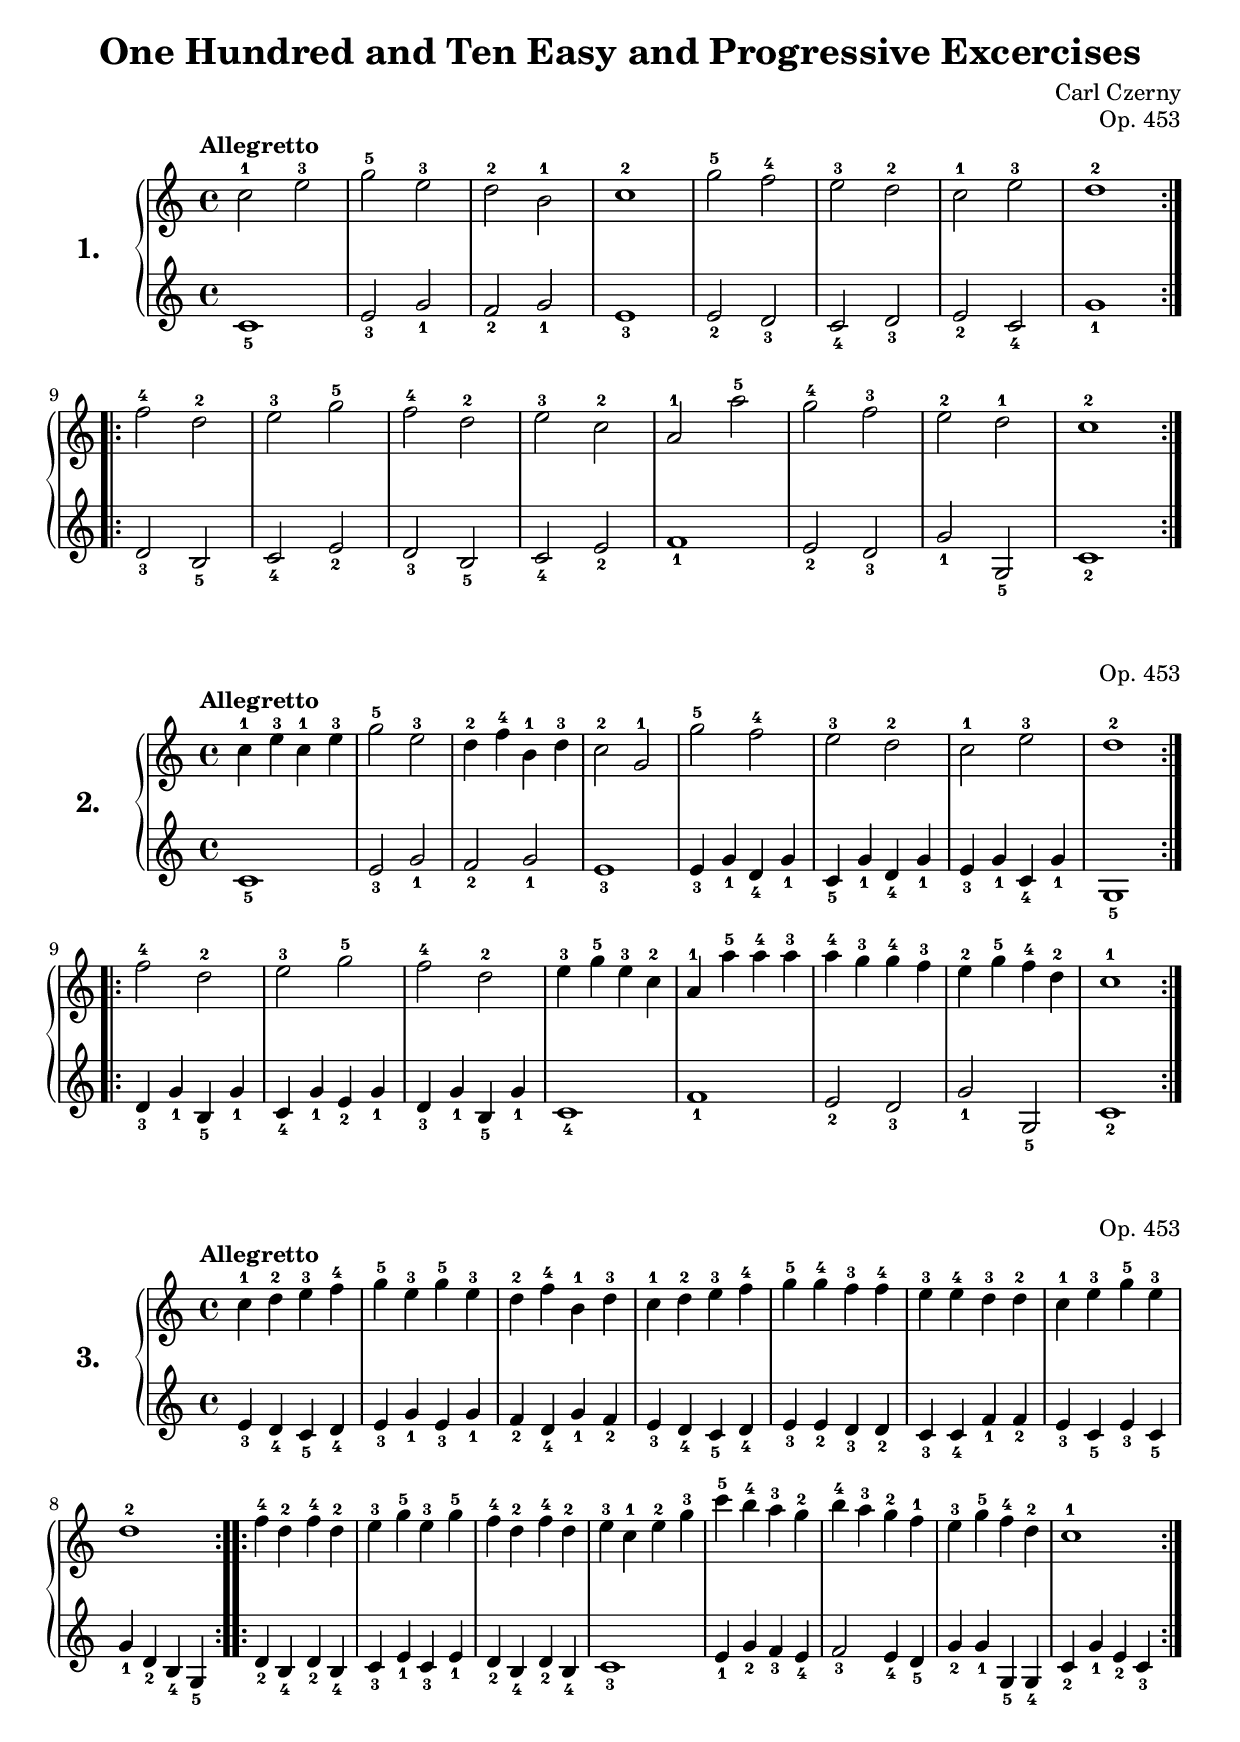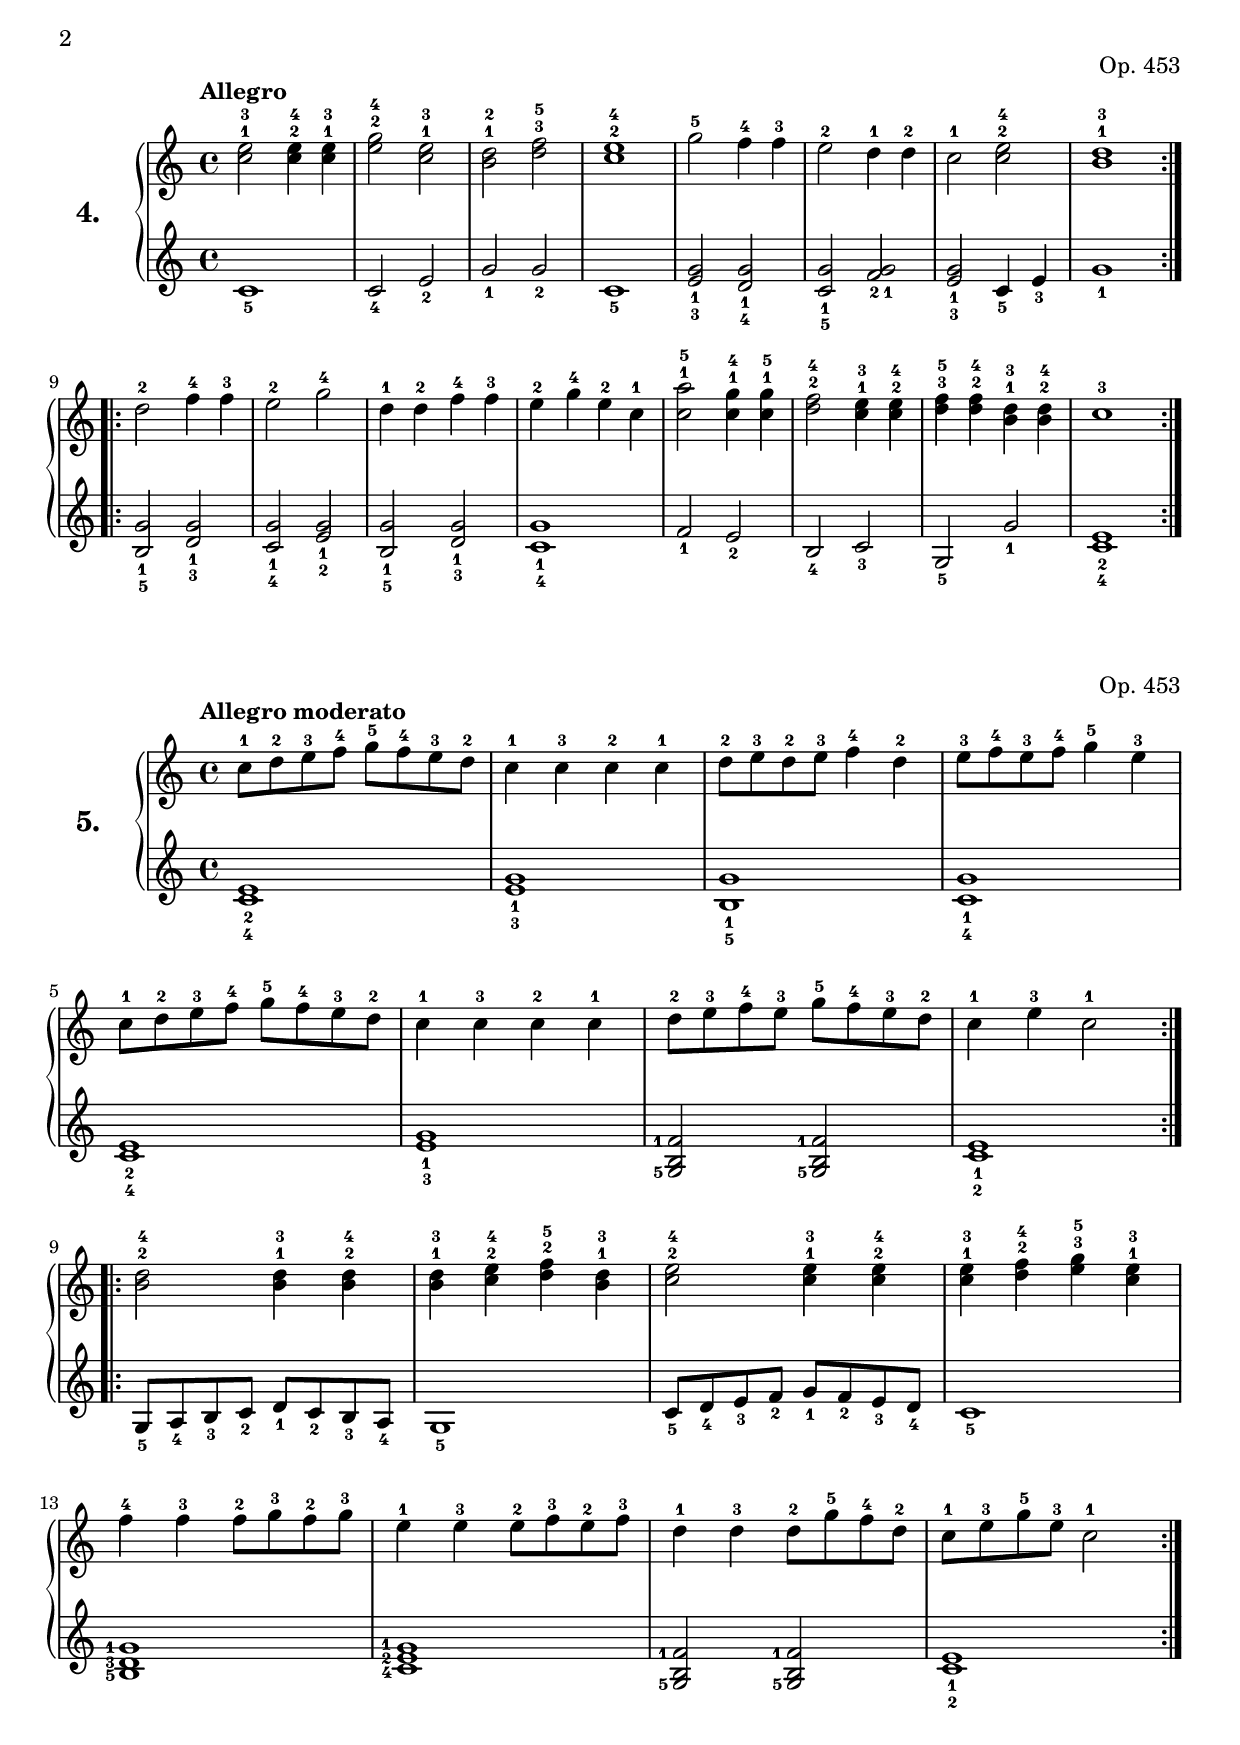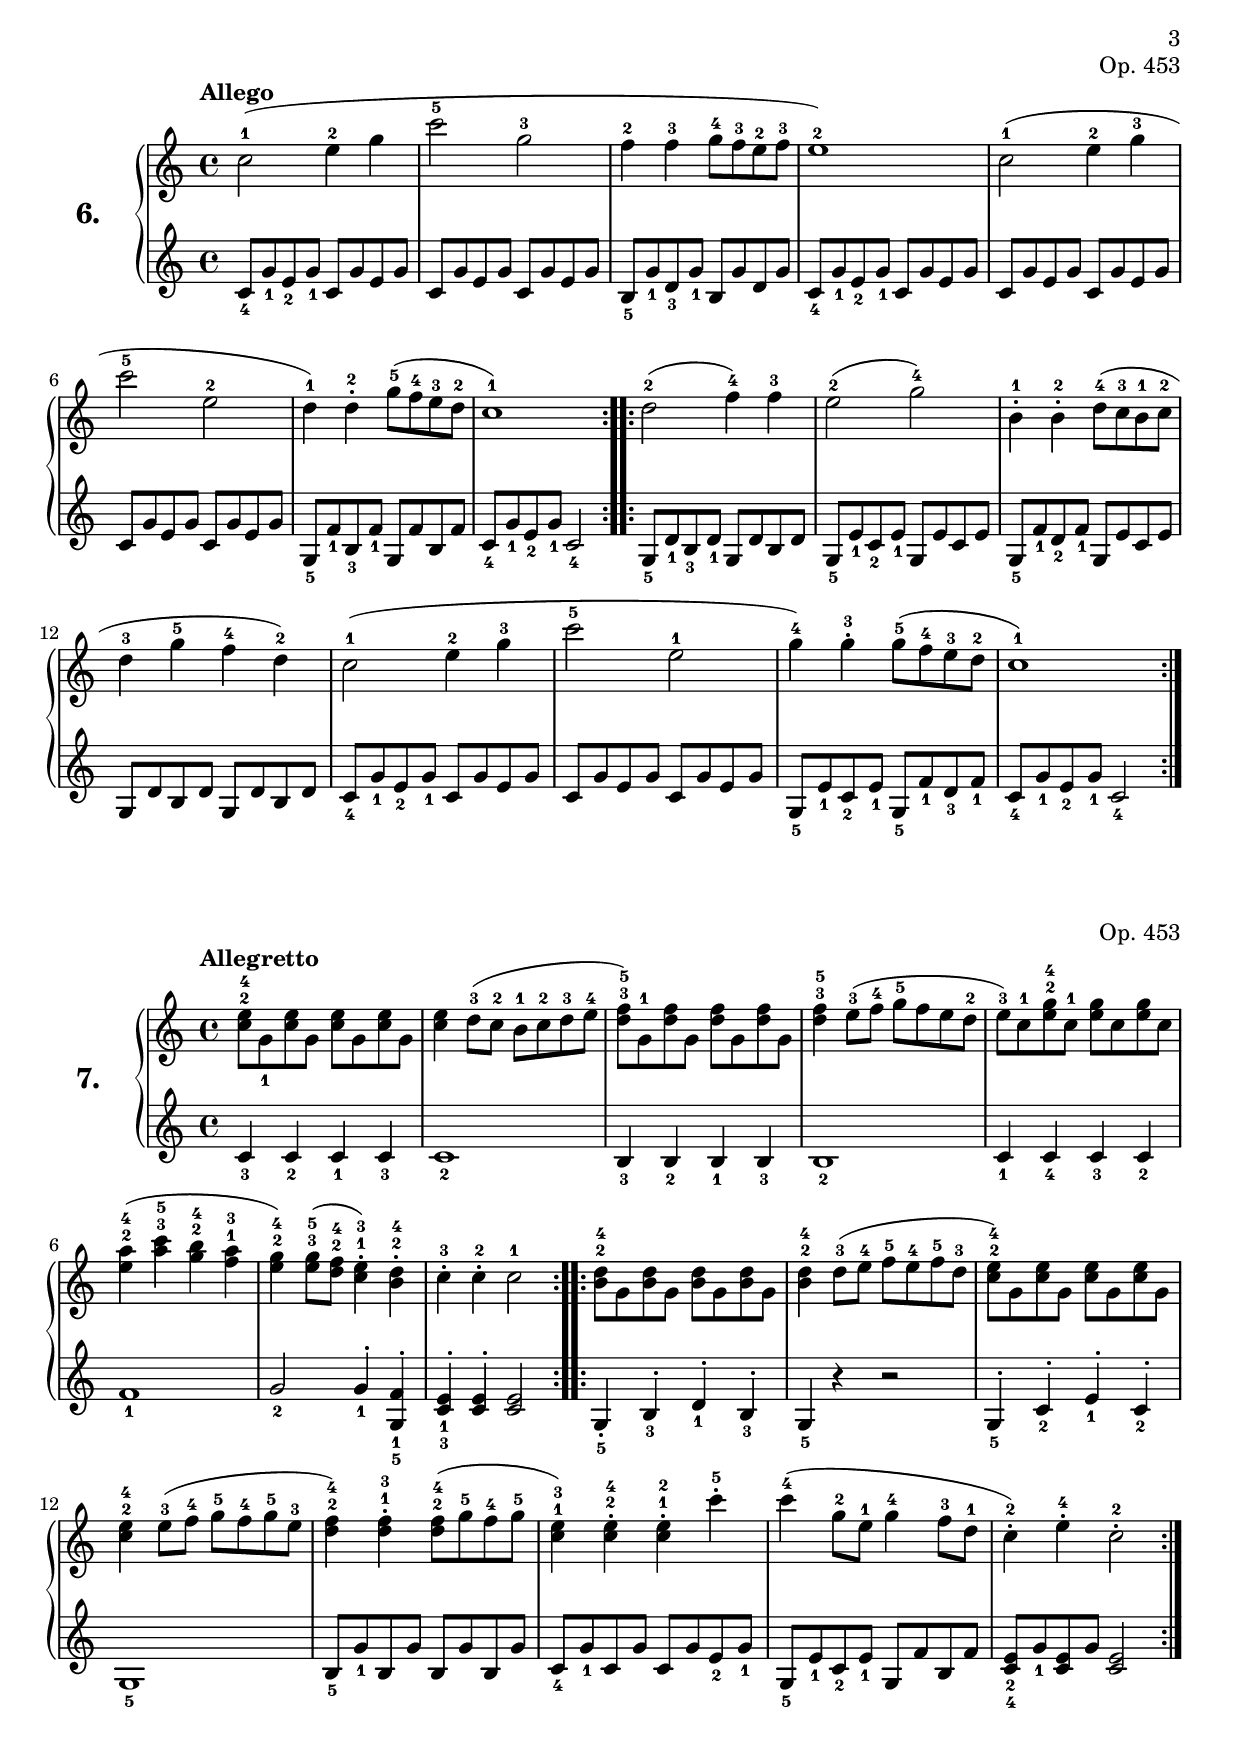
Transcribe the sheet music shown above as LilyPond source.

\version "2.18.2"
\header {
  title = "One Hundred and Ten Easy and Progressive Excercises"
  composer = "Carl Czerny"
  opus = "Op. 453"
}
% Etude #1.
exerciseNumber = "1."
rightHand = { \tempo "Allegretto"
  c''2-1 e''-3         | % 1
  g''-5 e''-3          | % 2
  d''-2 b'-1           | % 3
  c''1-2               | % 4
  g''2-5 f''-4         | % 5
  e''-3 d''-2          | % 6
  c''-1 e''-3          | % 7
  d''1-2                 % 8
  \bar ":..:"
  f''2-4 d''-2         | % 9
  e''-3 g''-5          | % 10
  f''-4 d''-2          | % 11
  e''-3 c''-2          | % 12
  a'-1 a''-5           | % 13
  g''-4 f''-3          | % 14
  e''-2 d''-1          | % 15
  c''1-2  \bar ":|."     % 16
}
leftHand = {
  c'1_5                | % 1
  e'2_3 g'_1           | % 2
  f'_2 g'_1            | % 3
  e'1_3                | % 4
  e'2_2 d'_3           | % 5
  c'_4 d'_3            | % 6
  e'_2 c'_4            | % 7
  g'1_1                  % 8
  \bar ":..:"
  d'2_3 b_5            | % 9
  c'_4  e'_2           | % 10
  d'_3 b_5             | % 11
  c'_4 e'_2            | % 12
  f'1_1                | % 13
  e'2_2 d'_3           | % 14
  g'_1 g_5             | % 15
  c'1_2 \bar ":|."       % 16 
}
 
\new PianoStaff <<
  \set PianoStaff.instrumentName = \markup \huge \bold \exerciseNumber 
  \new Staff \rightHand
  \new Staff \leftHand
>>

% Etude #2.
exerciseNumber = "2."
rightHand = { \tempo "Allegretto"
  c''4-1 e''-3 c''-1 e''-3     | % 1
  g''2-5 e''-3                 | % 2
  d''4-2 f''-4 b'-1 d''-3      | % 3
  c''2-2 g'-1                  | % 4
  g''-5 f''-4                  | % 5
  e''-3 d''-2                  | % 6
  c''-1 e''-3                  | % 7
  d''1-2                       | % 8
  \bar ":..:"
  f''2-4 d''-2                 | % 9
  e''-3 g''-5                  | % 10
  f''-4 d''-2                  | % 11
  e''4-3 g''-5 e''-3 c''-2     | % 12
  a'-1 a''-5 a''-4 a''-3       | % 13
  a''-4 g''-3 g''-4 f''-3      | % 14
  e''-2 g''-5 f''-4 d''-2      | % 15
  c''1-1 \bar ":|."            | % 16
}
leftHand = {
  c'1_5                        | % 1
  e'2_3 g'_1                   | % 2
  f'_2 g'_1                    | % 3
  e'1_3                        | % 4
  e'4_3 g'_1 d'_4 g'_1         | % 5
  c'_5 g'_1 d'_4 g'_1          | % 6
  e'_3 g'_1 c'_4 g'_1          | % 7
  g1_5                         | % 8
  \bar ":..:"
  d'4_3 g'_1 b_5 g'_1          | % 9
  c'_4 g'_1 e'_2 g'_1          | % 10
  d'_3 g'_1 b_5 g'_1           | % 11
  c'1_4                        | % 12
  f'_1                         | % 13
  e'2_2 d'_3                   | % 14
  g'_1 g_5                     | % 15
  c'1_2 \bar ":|."             | % 16
} 
\new PianoStaff <<
  \set PianoStaff.instrumentName = \markup \huge \bold \exerciseNumber
  \new Staff \rightHand
  \new Staff \leftHand
>>

% Etude #3.
exerciseNumber = "3."
rightHand = { \tempo "Allegretto"
  c''4-1 d''-2 e''-3 f''-4     | % 1
  g''-5 e''-3 g''-5 e''-3      | % 2
  d''-2 f''-4 b'-1 d''-3       | % 3
  c''-1 d''-2 e''-3 f''-4      | % 4
  g''-5 g''-4 f''-3 f''-4      | % 5
  e''-3 e''-4 d''-3 d''-2      | % 6
  c''-1 e''-3 g''-5 e''-3      | % 7
  d''1-2                         % 8
  \bar ":..:"
  f''4-4 d''-2 f''-4 d''-2     | % 9
  e''-3 g''-5 e''-3 g''-5      | % 10
  f''-4 d''-2 f''-4 d''-2      | % 11
  e''-3 c''-1 e''-2 g''-3      | % 12
  c'''-5 b''-4 a''-3 g''-2     | % 13
  b''-4 a''-3 g''-2 f''-1      | % 14
  e''-3 g''-5 f''-4 d''-2      | % 15
  c''1-1 \bar ":|."              % 16
}
leftHand = {
  e'4_3 d'_4 c'_5 d'_4         | % 1
  e'_3 g'_1 e'_3 g'_1          | % 2
  f'_2 d'_4 g'_1 f'_2          | % 3
  e'_3 d'_4 c'_5 d'_4          | % 4
  e'_3 e'_2 d'_3 d'_2          | % 5
  c'_3 c'_4 f'_1 f'_2          | % 6
  e'_3 c'_5 e'_3 c'_5          | % 7
  g'_1 d'_2 b_4 g_5              % 8
  \bar ":..:"
  d'_2 b_4 d'_2 b_4            | % 9
  c'_3 e'_1 c'_3 e'_1          | % 10
  d'_2 b_4 d'_2 b_4            | % 11
  c'1_3                        | % 12
  e'4_1 g'_2 f'_3 e'_4         | % 13
  f'2_3 e'4_4 d'_5             | % 14
  g'_2 g'_1 g_5 g_4            | % 15
  c'_2 g'_1 e'_2 c'_3          | % 16
}
\new PianoStaff <<
  \set PianoStaff.instrumentName = \markup \huge \bold \exerciseNumber
  \new Staff \rightHand
  \new Staff \leftHand
>>

% Etude #4.
exerciseNumber = "4."
rightHand = { \tempo "Allegro"
  <c''^1 e''^3>2 <c''^2 e''^4>4 <c''^1 e''^3>             | % 1
  <e''^2 g''^4>2 <c''^1 e''^3>                            | % 2
  <b'^1 d''^2> <d''^3 f''^5>                              | % 3
  <c''^2 e''^4>1                                          | % 4
  g''2^5 f''4^4 f''^3                                     | % 5
  e''2^2 d''4^1 d''^2                                     | % 6
  c''2^1 <c''^2 e''^4>                                    | % 7
  <b'^1 d''^3>1                                           | % 8
  \bar ":..:"
  d''2-2 f''4-4 f''-3                                     | % 9
  e''2-2 g''-4                                            | % 10
  d''4-1 d''-2 f''-4 f''-3                                | % 11 
  e''-2 g''-4 e''-2 c''-1                                 | % 12
  <c''^1 a''^5>2 <c''^1 g''^4>4 <c''^1 g''^5>             | % 13 
  <d''^2 f''^4>2 <c''^1 e''^3>4 <c''^2 e''^4>             | % 14
  <d''^3 f''^5> <d''^2 f''^4> <b'^1 d''^3> <b'^2 d''^4>   | % 15
  c''1^3  \bar ":|."                                        % 16
}
leftHand = {
  c'1_5                                                   | % 1
  c'2_4 e'_2                                              | % 2
  g'_1 g'_2                                               | % 3
  c'1_5                                                   | % 4
  <e'_3 g'_1>2 <d'_4 g'_1>                                | % 5
  <c'_5 g'_1> <f'_2 g'_1>                                 | % 6
  <e'_3 g'_1> c'4_5 e'_3                                  | % 7
  g'1_1                                                     % 8
  \bar ":..:"
  <b_5 g'_1>2 <d'_3 g'_1>                                 | % 9
  <c'_4 g'_1> <e'_2 g'_1>                                 | % 10
  <b_5 g'_1> <d'_3 g'_1>                                  | % 11
  <c'_4 g'_1>1                                            | % 12
  f'2_1 e'_2                                              | % 13
  b_4 c'_3                                                | % 14
  g_5 g'_1                                                | % 15
  <c'_4 e'_2>1 \bar ":|."                                   % 16
}

\new PianoStaff <<
  \set PianoStaff.instrumentName = \markup \huge \bold \exerciseNumber
  \new Staff \rightHand
  \new Staff \leftHand
>>

% Etude #5.
exerciseNumber = "5."
rightHand = { \tempo "Allegro moderato"
  c''8^1 d''^2 e''^3 f''^4 g''^5 f''^4 e''^3 d''^2           | % 1
  c''4^1 c''^3 c''^2 c''^1                                   | % 2
  d''8^2 e''^3 d''^2 e''^3 f''4^4 d''^2                      | % 3
  e''8^3 f''^4 e''^3 f''^4 g''4^5 e''^3                      | % 4
  c''8^1 d''^2 e''^3 f''^4 g''^5 f''^4 e''^3 d''^2           | % 5
  c''4^1 c''^3 c''^2 c''^1                                   | % 6
  d''8^2 e''^3 f''^4 e''^3 g''^5 f''^4 e''^3 d''^2           | % 7
  c''4^1 e''^3 c''2^1                                          %8
  \bar ":..:"
  \break
  <b'^2 d''^4> <b'^1 d''^3>4 <b'^2 d''^4>                    | % 9
  <b'^1 d''^3> <c''^2 e''^4> <d''^2 f''^5> <b'^1 d''^3>      | % 10
  <c''^2 e''^4>2 <c''^1 e''^3>4 <c''^2 e''^4>                | % 11
  <c''^1 e''^3> <d''^2 f''^4> <e''^3 g''^5> <c''^1 e''^3>    | % 12
  f''4^4 f''^3 f''8^2 g''^3 f''^2 g''^3                      | % 13
  e''4^1 e''^3 e''8^2 f''^3 e''^2 f''^3                      | % 14
  d''4^1 d''^3 d''8^2 g''^5 f''^4 d''^2                      | % 15
  c''^1 e''^3 g''^5 e''^3  c''2^1 \bar ":|."                   % 16
}
leftHand = {
  <c'_4 e'_2>1                                               | % 1
  <e'_3 g'_1>                                                | % 2
  <b_5 g'_1>                                                 | % 3
  <c'_4 g'_1>                                                | % 4
  <c'_4 e'_2>                                                | % 5
  <e'_3 g'_1>                                                | % 6 
  \set fingeringOrientations = #'(left)
  <g-5 b f'-1>2 <g-5 b f'-1>                                 | % 7 
  <c'_2 e'_1>1                                                 % 8 
  \bar ":.|.:" 
  \break
  g8_5 a_4 b_3 c'_2 d'_1 c'_2 b_3 a_4                        | % 9
  g1_5                                                       | % 10
  c'8_5 d'_4 e'_3 f'_2 g'_1 f'_2 e'_3 d'_4                   | % 11
  c'1_5                                                      | % 12
  <b-5 d'-3 g'-1>                                            | % 13
  <c'-4 e'-2 g'-1>                                           | % 14
  <g-5 b f'-1>2 <g-5 b f'-1>                                 | % 15
  <c'_2 e'_1>1  \bar ":|."                                     % 16
}
\new PianoStaff <<
  \set PianoStaff.instrumentName = \markup \huge \bold \exerciseNumber
  \new Staff \rightHand
  \new Staff \leftHand
>>

\pageBreak
% Etude #6.
exerciseNumber = "6."
rightHand = { \tempo "Allego"
  \override Fingering #'avoid-slur = #'inside
  c''2-1( e''4-2 g''                                       | % 1
  c'''2-5 g''-3                                            | % 2
  f''4-2 f''-3 g''8-4 f''-3 e''-2 f''-3                    | % 3
  e''1-2)                                                  | % 4
  c''2-1( e''4-2 g''-3                                     | % 5
  c'''2-5 e''-2                                            | % 6
  d''4-1) d''\staccato-2 g''8-5( f''-4 e''-3 d''-2         | % 7
  c''1-1)                                                  | % 8  
  \bar ":..:"
  d''2-2( f''4-4) f''-3                                    | % 9
  e''2-2( g''-4)                                           | % 10
  b'4-1\staccato b'-2\staccato  d''8-4( c''-3 b'-1 c''-2   | % 11
  d''4-3 g''-5 f''-4 d''-2)                                | % 12
  c''2-1( e''4-2 g''-3                                     | % 13
  c'''2-5 e''-1                                            | % 14
  g''4-4) g''-3\staccato g''8-5( f''-4 e''-3 d''-2         | % 15
  c''1-1) \bar ":|."                                         % 16
}
leftHand = {
  c'8_4 g'_1 e'_2 g'_1 c' g' e' g'                         | % 1
  c' g' e' g' c' g' e' g'                                  | % 2
  b_5 g'_1 d'_3 g'_1 b g' d' g'                            | % 3
  c'8_4 g'_1 e'_2 g'_1 c' g' e' g'                         | % 4
  c' g' e' g' c' g' e' g'                                  | % 5
  c' g' e' g' c' g' e' g'                                  | % 6
  g_5 f'_1 b_3 f'_1 g f' b f'                              | % 7
  c'8_4 g'_1 e'_2 g'_1 c'2_4                                 % 8   
  \bar ":..:"
  g8_5 d'_1 b_3 d'_1 g8 d' b d'                            | % 9
  g_5 e'_1 c'_2 e'_1 g e' c' e'                            | % 10
  g_5 f'_1 d'_2 f'_1 g e' c' e'                            | % 11
  g d' b d' g d' b d'                                      | % 12
  c'_4 g'_1 e'_2 g'_1 c' g' e' g'                          | % 13
  c' g' e' g' c' g' e' g'                                  | % 14
  g_5 e'_1 c'_2 e'_1 g_5 f'_1 d'_3 f'_1                    | % 15
  c'_4 g'_1 e'_2 g'_1 c'2_4 \bar ":|."                       % 16
}
 
\new PianoStaff <<
  \set PianoStaff.instrumentName = \markup \huge \bold \exerciseNumber
  \new Staff \rightHand
  \new Staff \leftHand
>>

% Etude #7.
exerciseNumber = "7."
rightHand = { \tempo "Allegretto"
  \override Fingering #'avoid-slur = #'inside
  <c''^2 e''^4>8 g'_1 <c'' e''> g' <c'' e''> g' <c'' e''> g'                    | % 1
  <c'' e''>4 d''8-3( c''-2 b'-1 c''-2 d''-3 e''-4                               | % 2
  <d''^3 f''^5>) g'-1 <d'' f''> g' <d'' f''> g' <d'' f''> g'                    | % 3
  <d''^3 f''^5>4 e''8-3( f''-4 g''-5 f'' e'' d''-2                              | % 4
  e''-3) c''-1 <e''^2 g''^4> c''-1 <e'' g''> c'' <e'' g''> c''                  | % 5
  <e''^2 a''^4>4( <a''^3 c'''^5> <g''^2 b''^4> <f''^1 a''^3>                    | % 6
  <e''^2 g''^4>) <e''^3 g''^5>8( <d''^2 f''^4> <c''^1 e''^3>4\staccato) <b'^2 d''^4>\staccato | % 7
  c''-3\staccato c''-2\staccato c''2-1                                            % 8
  \bar ":..:"
  <b'^2 d''^4>8 g' <b' d''> g' <b' d''> g' <b' d''> g'                          | % 9
  <b'^2 d''^4>4 d''8-3( e''-4 f''-5 e''-4 f''-5 d''-3                           | % 10
  <c''^2 e''^4>) g' <c'' e''> g' <c'' e''> g' <c'' e''> g'                      | % 11
  <c''^2 e''^4>4 e''8-3( f''-4 g''-5 f''-4 g''-5 e''-3                          | % 12
  <d''^2 f''^4>4) <d''^1 f''^3>\staccato <d''^2 f''^4>8( g''-5 f''-4 g''-5      | % 13
  <c''^1 e''^3>4) <c''^2 e''^4>\staccato <c''^1 e''^2>\staccato c'''-5\staccato | % 14
  c'''-4( g''8-2 e''-1 g''4-4 f''8-3 d''-1                                      | % 15
  c''4-2\staccato) e''-4\staccato  c''2-2\staccato \bar ":|."                     % 16
}
leftHand = {
  c'4_3 c'_2 c'_1 c'_3                                                          | % 1
  c'1_2                                                                         | % 2
  b4_3 b_2 b_1 b_3                                                              | % 3
  b1_2                                                                          | % 4
  c'4_1 c'_4 c'_3 c'_2                                                          | % 5
  f'1_1                                                                         | % 6
  g'2_2 g'4_1^\staccato <g_5 f'_1>^\staccato                                    | % 7
  <c'_3 e'_1>^\staccato <c' e'>^\staccato <c' e'>2                                % 8
  \bar ":..:"
  g4_5\staccato b_3^\staccato d'_1^\staccato b_3^\staccato                      | % 9
  g_5 r4 r2                                                                     | % 10
  g4_5^\staccato c'_2^\staccato e'_1^\staccato c'_2^\staccato                   | % 11
  g1_5                                                                          | % 12
  b8_5 g'_1 b g' b g' b g'                                                      | % 13
  c'_4 g'_1 c' g' c' g' e'_2 g'_1                                               | % 14
  g_5 e'_1 c'_2 e'_1 g f' b f'                                                  | % 15
  <c'_4 e'_2> g'_1 <c' e'> g' <c' e'>2 \bar ":|."                                 % 16 
}
 
\new PianoStaff <<
  \set PianoStaff.instrumentName = \markup \huge \bold \exerciseNumber 
  \new Staff \rightHand
  \new Staff \leftHand
>>
